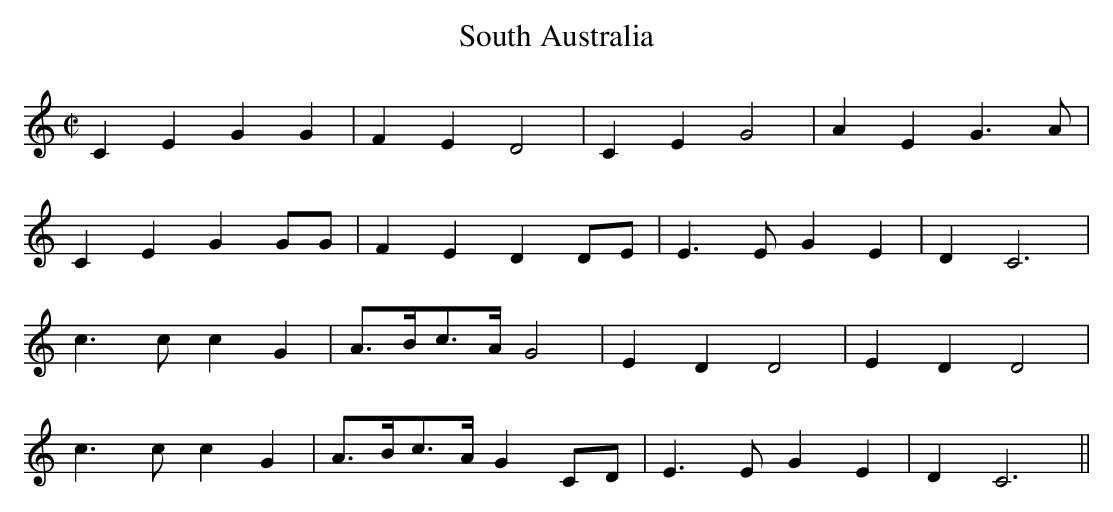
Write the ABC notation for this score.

X:1
T:South Australia
M:C|
L:1/8
K:C
C2E2 G2G2|F2E2 D4  |C2E2 G4|A2E2 G3A|
C2E2 G2GG|F2E2 D2DE|E3E  G2E2|D2 C6|
c3c  c2G2|A>Bc>A G4|E2D2 D4|E2D2 D4|
c3c  c2G2|A>Bc>A G2CD|E3E  G2E2|D2 C6||
